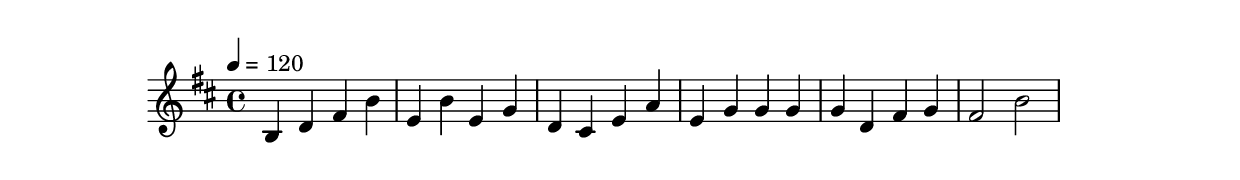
\score {
	\header
	{
		title = "survey4Minor"
		subtitle = "2019-04-15"
		composer = "Daniel Ackermans"
	}

	\new Staff {
		\key b \minor
		\clef "treble"
		\time 4/4
		\tempo 4 = 120
		b4 d' fis' b' e' b' e' g' d' cis' e' a' e' g' g' g' g' d' fis' g' fis'2 b'
	}
	\layout { }
	\midi { }
}
